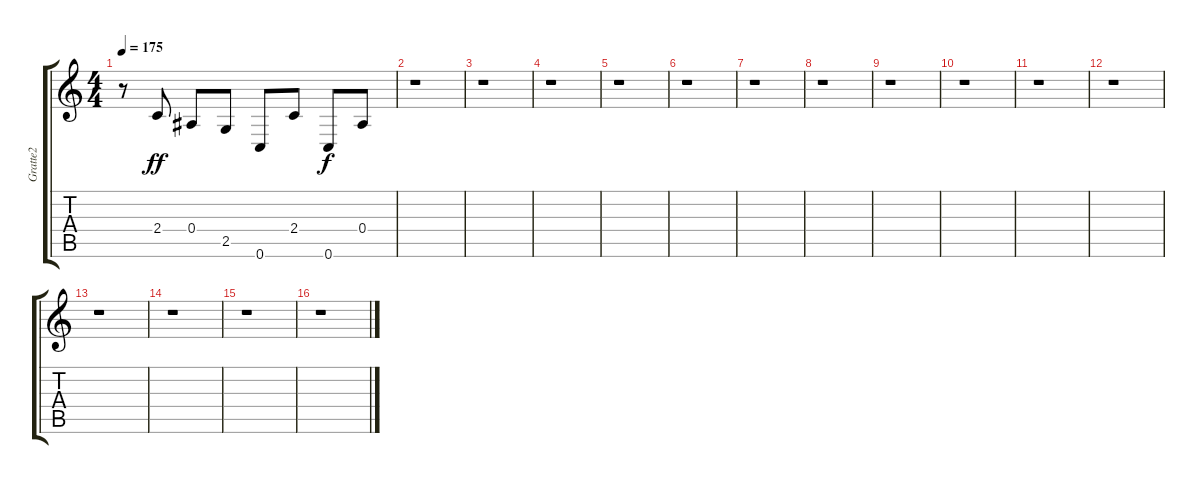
\track ("Gratte2" "Gratte2") {instrument distortionguitar}
\staff {score tabs}
\tuning (C4 G3 Eb3 Bb2 F2 C2) {hide}
\ts (4 4)
\tempo 175
\clef g2
\ks c
r.8{dy f} 2.4.8{dy ff} 0.4.8 2.5.8 0.6.8 2.4.8 0.6.8{dy f} 0.4.8 |
r.1 |
r.1 |
r.1 |
r.1 |
r.1 |
r.1 |
r.1 |
r.1 |
r.1 |
r.1 |
r.1 |
r.1 |
r.1 |
r.1 |
r.1
